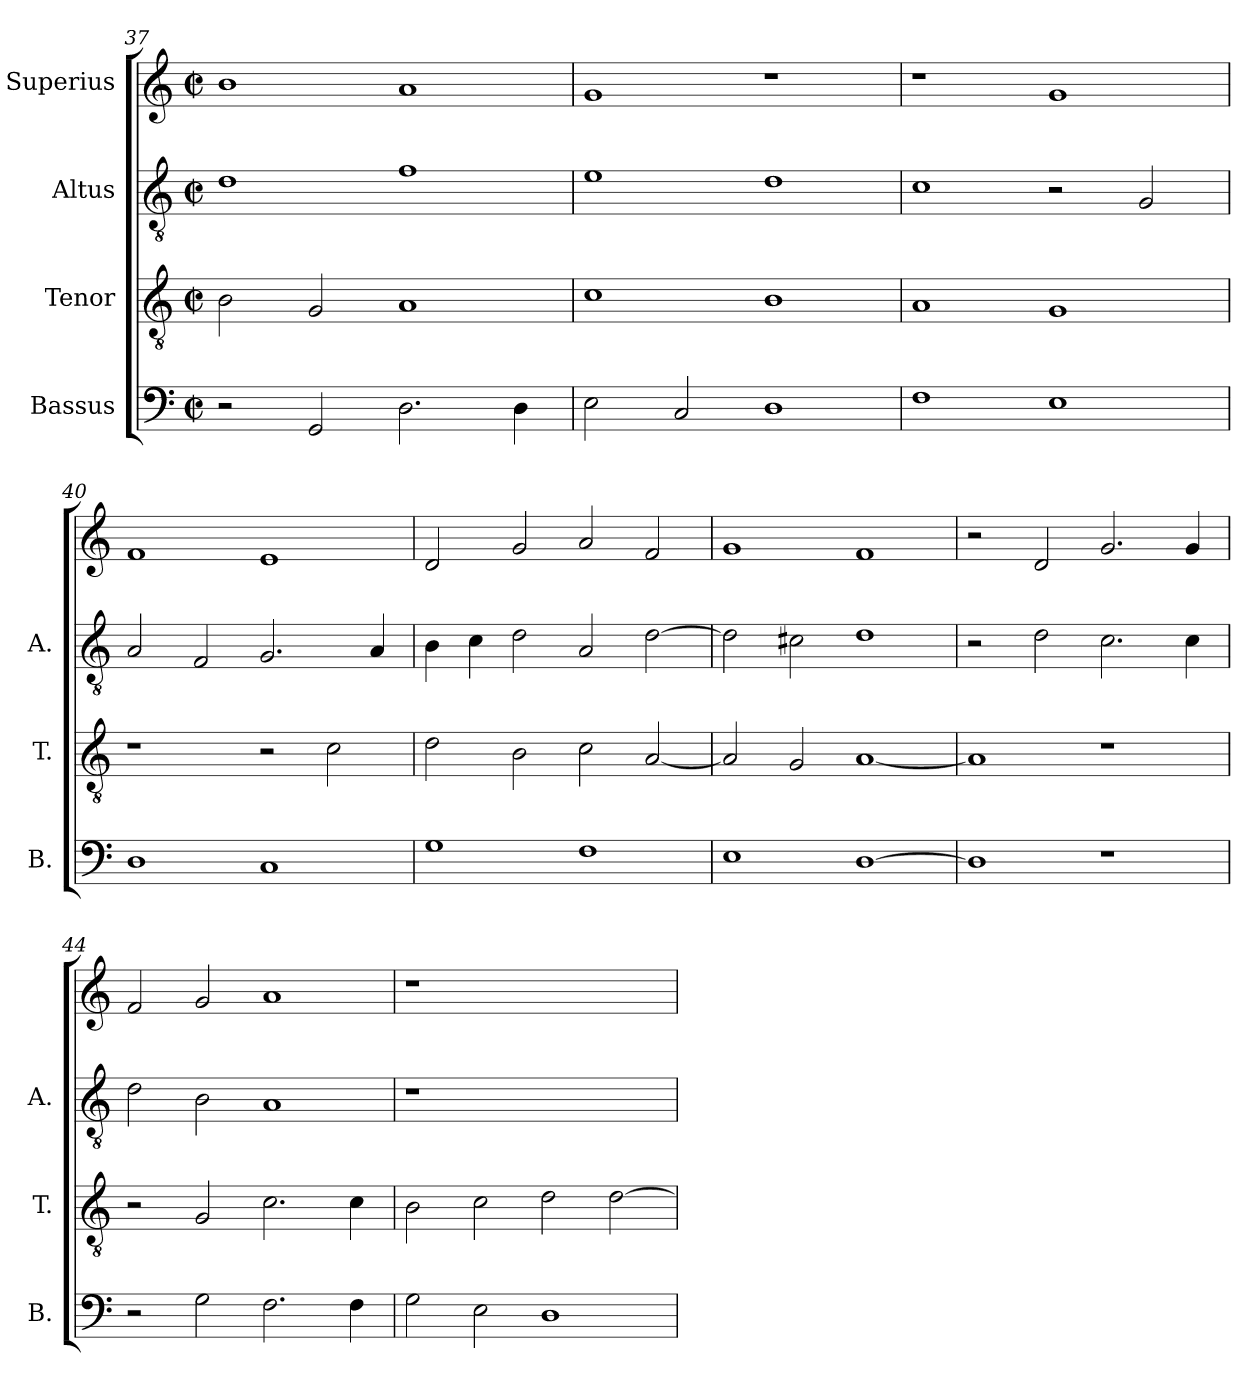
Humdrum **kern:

**kern	**kern	**kern	**kern
*part4	*part3	*part2	*part1
*staff4	*staff3	*staff2	*staff1
*I"Bassus	*I"Tenor	*I"Altus	*I"Superius
*I'B.	*I'T.	*I'A.	*
!!LO:LB:g=z
*clefF4	*clefGv2	*clefGv2	*clefG2
*	*ITrd7c12	*ITrd7c12	*
*k[]	*k[]	*k[]	*k[]
*C:	*C:	*C:	*C:
*M2/2	*M2/2	*M2/2	*M2/2
*met(c|)	*met(c|)	*met(c|)	*met(c|)
=37	=37	=37	=37
2r	2BBi\	1Di	1bi
2GGi/	2GGi/	.	.
2.Di\	1AAi	1Fi	1ai
4Di\	.	.	.
=38	=38	=38	=38
2Ei\	1Ci	1Ei	1gi
2Ci/	.	.	.
1Di	1BBi	1Di	1r
=39	=39	=39	=39
1Fi	1AAi	1Ci	1r
1Ei	1GGi	2r	1gi
.	.	2GGi/	.
=40	=40	=40	=40
1Di	1r	2AAi/	1fi
.	.	2FFi/	.
1Ci	2r	2.GGi/	1ei
.	2Ci\	.	.
.	.	4AAi/	.
=41	=41	=41	=41
1Gi	2Di\	4BBi\	2di/
.	.	4Ci\	.
.	2BBi\	2Di\	2gi/
1Fi	2Ci\	2AAi/	2ai/
.	[<2AAi/	[>2Di\	2fi/
!!LO:LB:g=z
=42	=42	=42	=42
1Ei	2AAi/]	2Di\]	1gi
.	2GGi/	2C#Xi\	.
[>1Di	[<1AAi	1Di	1fi
=43	=43	=43	=43
1Di]	1AAi]	2r	2r
.	.	2Di\	2di/
1r	1r	2.Ci\	2.gi/
.	.	4Ci\	4gi/
=44	=44	=44	=44
2r	2r	2Di\	2fi/
2Gi\	2GGi/	2BBi\	2gi/
2.Fi\	2.Ci\	1AAi	1ai
4Fi\	4Ci\	.	.
=45	=45	=45	=45
!	!	!LO:N:vis=1	!LO:N:vis=1
2Gi\	2BBi\	1r	1r
2Ei\	2Ci\	.	.
1Di	2Di\	1ryy	1ryy
.	[>2Di\	.	.
=	=	=	=
*-	*-	*-	*-
